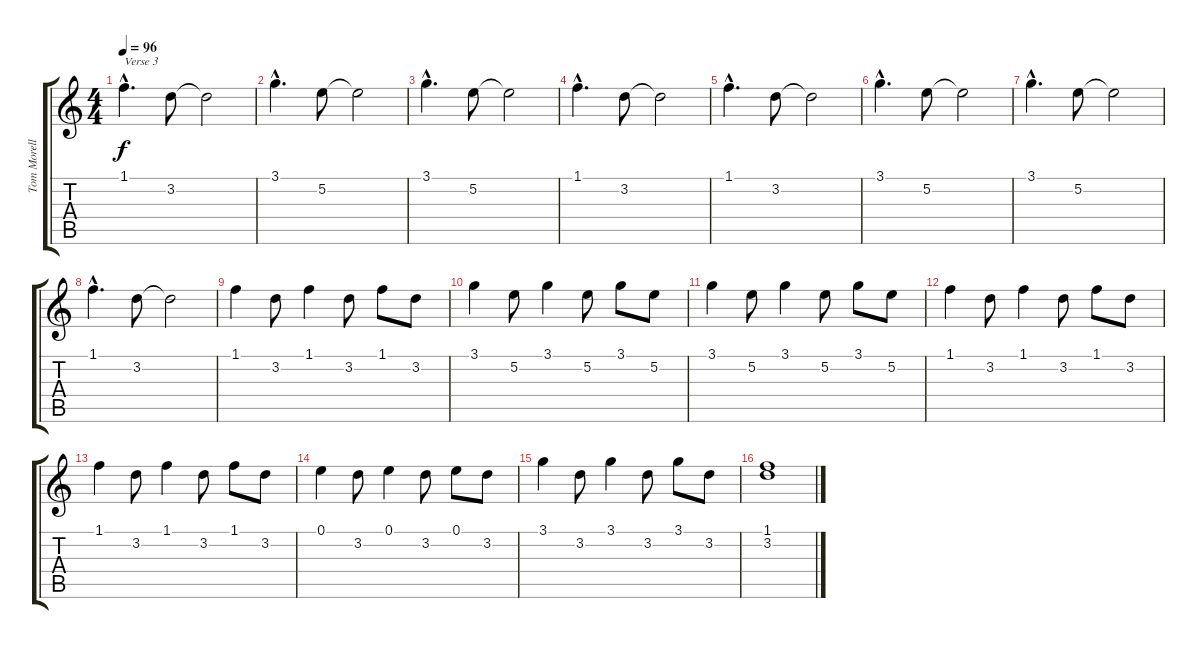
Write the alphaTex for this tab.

\track ("Tom Morello" "Tom Morell") {instrument electricguitarclean}
\staff {score tabs}
\tuning (E4 B3 G3 D3 A2 E2) {hide}
\ts (4 4)
\tempo 96
\clef g2
\ks c
1.1{hac}.4{d txt "Verse 3" dy f instrument electricguitarclean} 3.2.8 3.2{t}.2 |
3.1{hac}.4{d} 5.2.8 5.2{t}.2 |
3.1{hac}.4{d} 5.2.8 5.2{t}.2 |
1.1{hac}.4{d} 3.2.8 3.2{t}.2 |
1.1{hac}.4{d} 3.2.8 3.2{t}.2 |
3.1{hac}.4{d} 5.2.8 5.2{t}.2 |
3.1{hac}.4{d} 5.2.8 5.2{t}.2 |
1.1{hac}.4{d} 3.2.8 3.2{t}.2 |
1.1.4 3.2.8 1.1.4 3.2.8 1.1.8 3.2.8 |
3.1.4 5.2.8 3.1.4 5.2.8 3.1.8 5.2.8 |
3.1.4 5.2.8 3.1.4 5.2.8 3.1.8 5.2.8 |
1.1.4 3.2.8 1.1.4 3.2.8 1.1.8 3.2.8 |
1.1.4 3.2.8 1.1.4 3.2.8 1.1.8 3.2.8 |
0.1.4 3.2.8 0.1.4 3.2.8 0.1.8 3.2.8 |
3.1.4 3.2.8 3.1.4 3.2.8 3.1.8 3.2.8 |
(1.1 3.2).1
